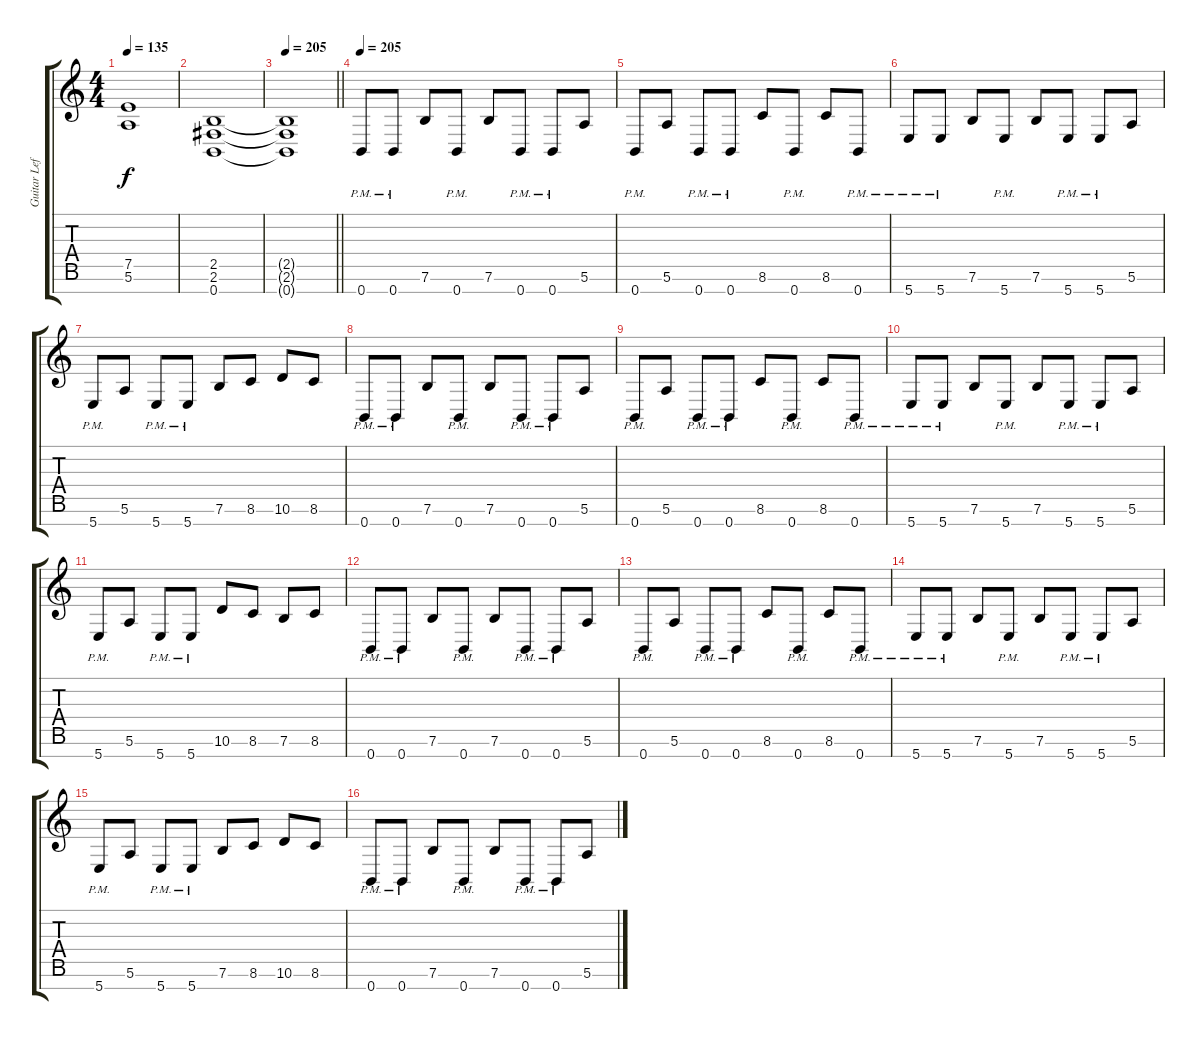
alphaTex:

\track ("Guitar Left" "Guitar Lef") {instrument distortionguitar}
\staff {score tabs}
\tuning (E4 B3 G3 D3 A2 E2 B1) {hide}
\ts (4 4)
\tempo 135
\clef g2
\ks c
(7.5 5.6).1{dy f} |
(2.5 2.6 0.7).1 |
\tempo 205
\barLineRight lightlight
(2.5{t} 2.6{t} 0.7{t}).1 |
\tempo 205
0.7{pm}.8 0.7{pm}.8 7.6.8 0.7{pm}.8 7.6.8 0.7{pm}.8 0.7{pm}.8 5.6.8 |
0.7{pm}.8 5.6.8 0.7{pm}.8 0.7{pm}.8 8.6.8 0.7{pm}.8 8.6.8 0.7{pm}.8 |
5.7{pm}.8 5.7{pm}.8 7.6.8 5.7{pm}.8 7.6.8 5.7{pm}.8 5.7{pm}.8 5.6.8 |
5.7{pm}.8 5.6.8 5.7{pm}.8 5.7{pm}.8 7.6.8 8.6.8 10.6.8 8.6.8 |
0.7{pm}.8 0.7{pm}.8 7.6.8 0.7{pm}.8 7.6.8 0.7{pm}.8 0.7{pm}.8 5.6.8 |
0.7{pm}.8 5.6.8 0.7{pm}.8 0.7{pm}.8 8.6.8 0.7{pm}.8 8.6.8 0.7{pm}.8 |
5.7{pm}.8 5.7{pm}.8 7.6.8 5.7{pm}.8 7.6.8 5.7{pm}.8 5.7{pm}.8 5.6.8 |
5.7{pm}.8 5.6.8 5.7{pm}.8 5.7{pm}.8 10.6.8 8.6.8 7.6.8 8.6.8 |
0.7{pm}.8 0.7{pm}.8 7.6.8 0.7{pm}.8 7.6.8 0.7{pm}.8 0.7{pm}.8 5.6.8 |
0.7{pm}.8 5.6.8 0.7{pm}.8 0.7{pm}.8 8.6.8 0.7{pm}.8 8.6.8 0.7{pm}.8 |
5.7{pm}.8 5.7{pm}.8 7.6.8 5.7{pm}.8 7.6.8 5.7{pm}.8 5.7{pm}.8 5.6.8 |
5.7{pm}.8 5.6.8 5.7{pm}.8 5.7{pm}.8 7.6.8 8.6.8 10.6.8 8.6.8 |
0.7{pm}.8 0.7{pm}.8 7.6.8 0.7{pm}.8 7.6.8 0.7{pm}.8 0.7{pm}.8 5.6.8
